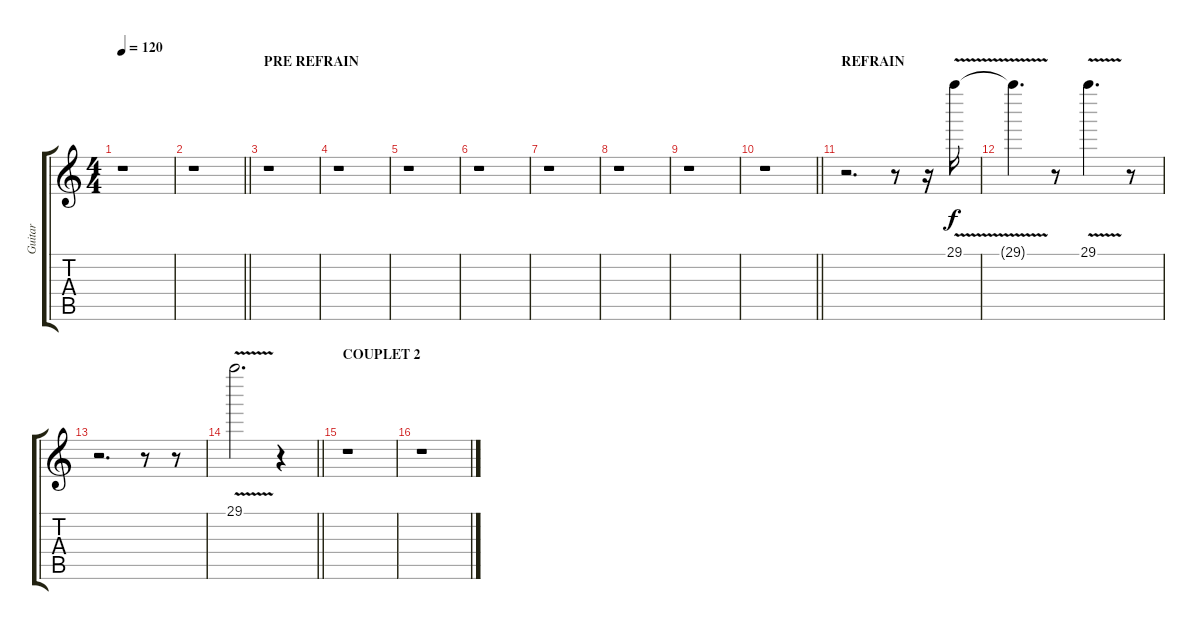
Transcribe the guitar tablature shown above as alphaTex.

\track ("Guitar" "Guitar") {instrument overdrivenguitar}
\staff {score tabs}
\tuning (E4 B3 G3 D3 A2 E2) {hide}
\ts (4 4)
\tempo 120
\clef g2
\ks c
r.1{dy fff} |
\barLineRight lightlight
r.1 |
\section ("" "PRE REFRAIN")
r.1 |
r.1 |
r.1 |
r.1 |
r.1 |
r.1 |
r.1 |
\barLineRight lightlight
r.1 |
\section ("" "REFRAIN")
r.2{d} r.8 r.16 29.1{v}.16{dy f} |
29.1{t}.4{d} r.8 29.1{v}.4{d} r.8 |
r.2{d} r.8 r.8 |
\barLineRight lightlight
29.1{v}.2{d} r.4 |
\section ("" "COUPLET 2")
r.1 |
r.1
